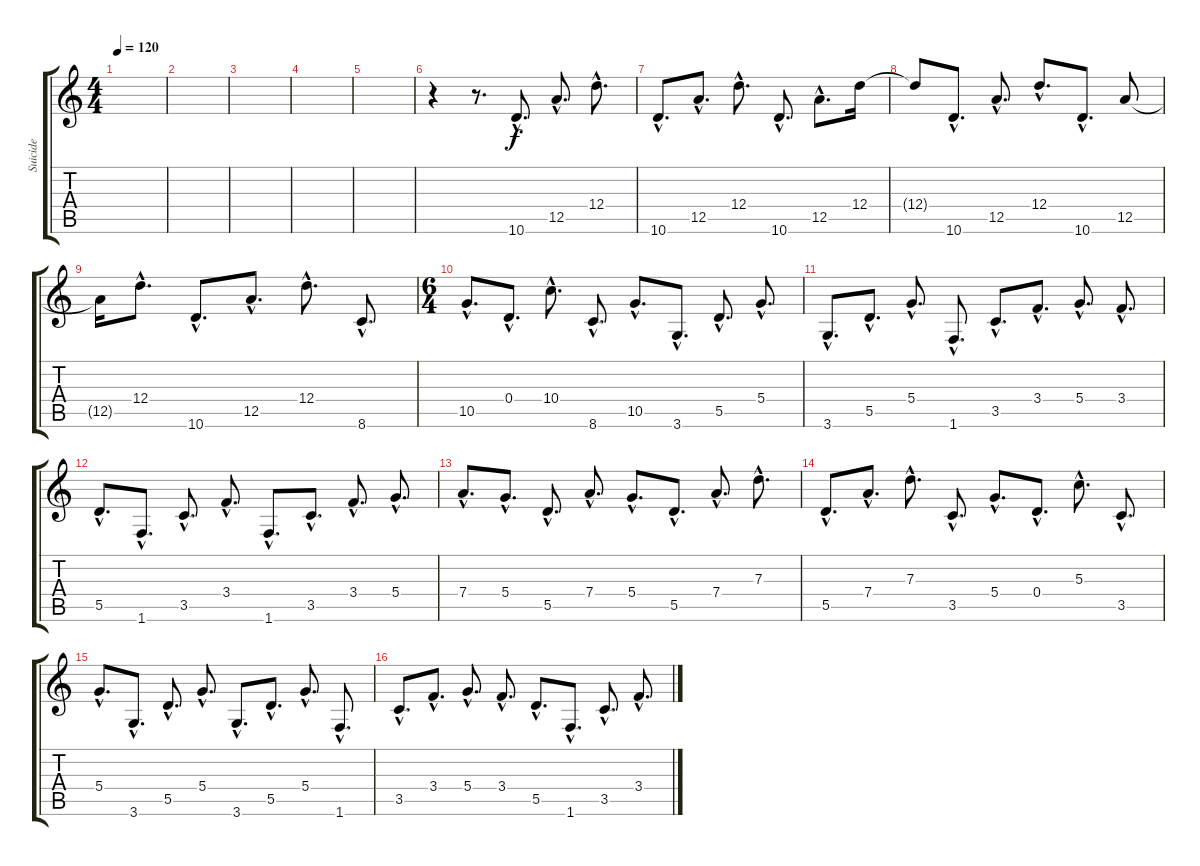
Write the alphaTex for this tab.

\track ("Suicide" "Suicide") {instrument acousticguitarsteel}
\staff {score tabs}
\tuning (E4 B3 G3 D3 A2 E2) {hide}
\ts (4 4)
\tempo 120
\clef g2
\ks c
|
|
|
|
|
r.4 r.8{d} 10.6{hac}.8{d} 12.5{hac}.8{d} 12.4{hac}.8{d} |
10.6{hac}.8{d} 12.5{hac}.8{d} 12.4{hac}.8{d} 10.6{hac}.8{d} 12.5{hac}.8{d} 12.4.16 |
12.4{t}.8 10.6{hac}.8{d} 12.5{hac}.8{d} 12.4{hac}.8{d} 10.6{hac}.8{d} 12.5.8 |
12.5{t}.16 12.4{hac}.8{d} 10.6{hac}.8{d} 12.5{hac}.8{d} 12.4{hac}.8{d} 8.6{hac}.8{d} |
\ts (6 4)
10.5{hac}.8{d} 0.4{hac}.8{d} 10.4{hac}.8{d} 8.6{hac}.8{d} 10.5{hac}.8{d} 3.6{hac}.8{d} 5.5{hac}.8{d} 5.4{hac}.8{d} |
3.6{hac}.8{d} 5.5{hac}.8{d} 5.4{hac}.8{d} 1.6{hac}.8{d} 3.5{hac}.8{d} 3.4{hac}.8{d} 5.4{hac}.8{d} 3.4{hac}.8{d} |
5.5{hac}.8{d} 1.6{hac}.8{d} 3.5{hac}.8{d} 3.4{hac}.8{d} 1.6{hac}.8{d} 3.5{hac}.8{d} 3.4{hac}.8{d} 5.4{hac}.8{d} |
7.4{hac}.8{d} 5.4{hac}.8{d} 5.5{hac}.8{d} 7.4{hac}.8{d} 5.4{hac}.8{d} 5.5{hac}.8{d} 7.4{hac}.8{d} 7.3{hac}.8{d} |
5.5{hac}.8{d} 7.4{hac}.8{d} 7.3{hac}.8{d} 3.5{hac}.8{d} 5.4{hac}.8{d} 0.4{hac}.8{d} 5.3{hac}.8{d} 3.5{hac}.8{d} |
5.4{hac}.8{d} 3.6{hac}.8{d} 5.5{hac}.8{d} 5.4{hac}.8{d} 3.6{hac}.8{d} 5.5{hac}.8{d} 5.4{hac}.8{d} 1.6{hac}.8{d} |
3.5{hac}.8{d} 3.4{hac}.8{d} 5.4{hac}.8{d} 3.4{hac}.8{d} 5.5{hac}.8{d} 1.6{hac}.8{d} 3.5{hac}.8{d} 3.4{hac}.8{d}
